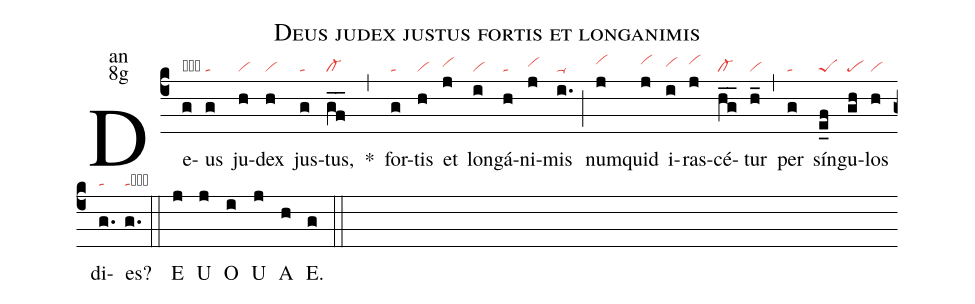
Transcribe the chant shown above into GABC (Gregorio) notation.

name:Deus judex justus fortis et longanimis;
office-part:an;
mode:8g;
nabc-lines:1;
%%
(c4) De(g|obta)us(g|ta) ju(h|vi)dex(h|vi) jus(g|ta)tus,(g_f_|cl-) <sp>*</sp>(,) for(g|ta)tis(h|vi) et(j|vihh) lon(i|vi)gá(h|ta)ni(j|vihh)mis(i.|ta-) (;) num(j|vihi)quid(j|vihi) i(i|vihh)ras(j|vihi)cé(h_g_|cl-)tur(h_|vi) (,) per(g|ta) sín(e_f|peS)gu(gh|pe)los(h|vi) di(g.|ta)es?(g.|tacb) (::) <eu>E(j) U(j) O(i) U(j) A(h) E.(g) </eu>(::)
